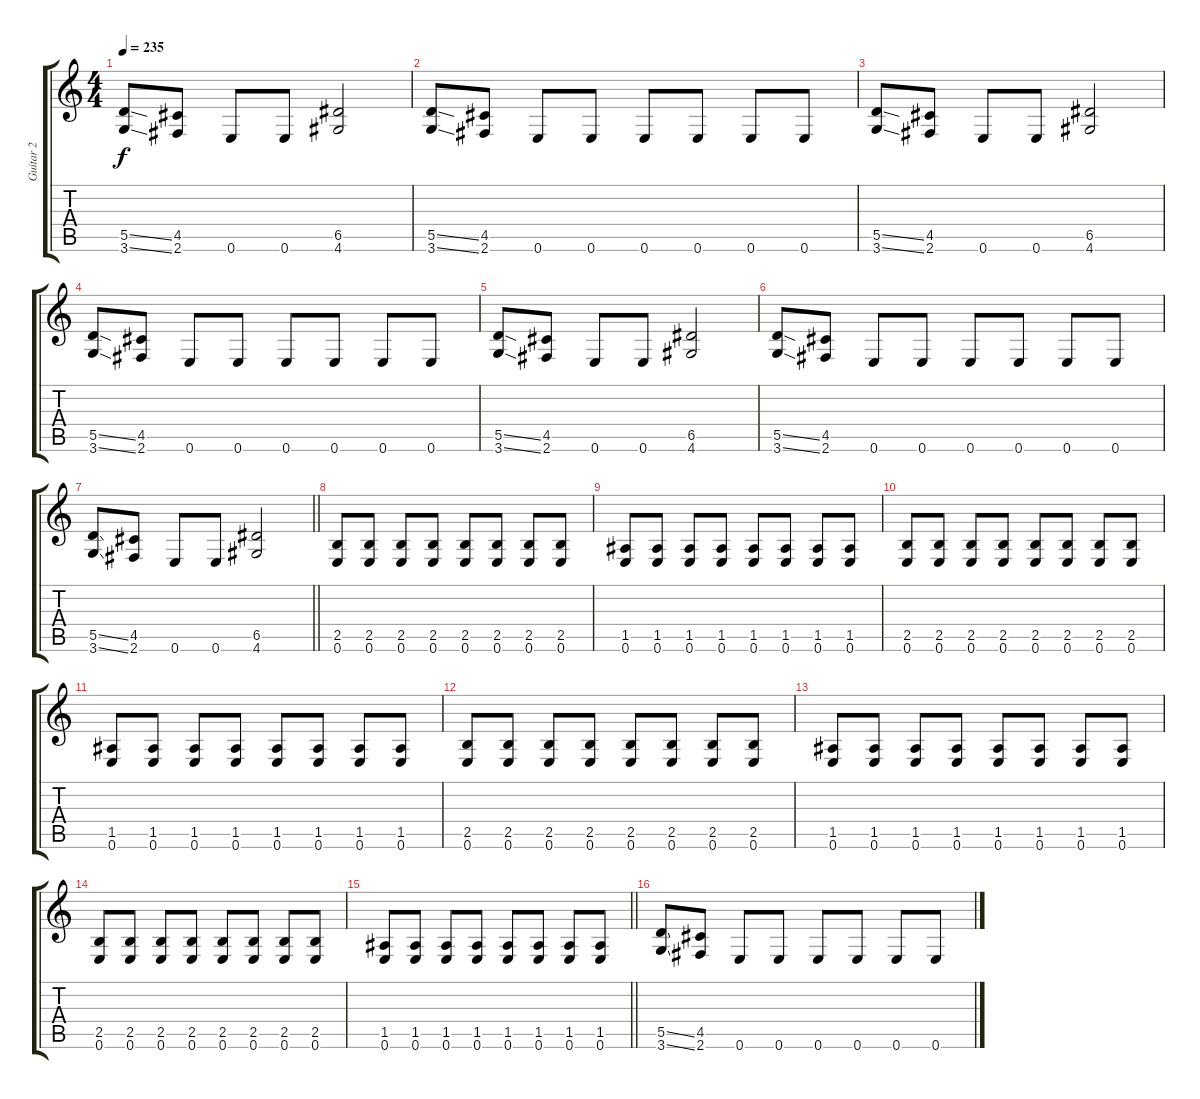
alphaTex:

\track ("Guitar 2" "Guitar 2") {instrument overdrivenguitar}
\staff {score tabs}
\tuning (E4 B3 G3 D3 A2 E2) {hide}
\ts (4 4)
\tempo 235
\clef g2
\ks c
(5.5{ss} 3.6{ss}).8{dy f} (4.5 2.6).8 0.6.8 0.6.8 (6.5 4.6).2 |
(5.5{ss} 3.6{ss}).8 (4.5 2.6).8 0.6.8 0.6.8 0.6.8 0.6.8 0.6.8 0.6.8 |
(5.5{ss} 3.6{ss}).8 (4.5 2.6).8 0.6.8 0.6.8 (6.5 4.6).2 |
(5.5{ss} 3.6{ss}).8 (4.5 2.6).8 0.6.8 0.6.8 0.6.8 0.6.8 0.6.8 0.6.8 |
(5.5{ss} 3.6{ss}).8 (4.5 2.6).8 0.6.8 0.6.8 (6.5 4.6).2 |
(5.5{ss} 3.6{ss}).8 (4.5 2.6).8 0.6.8 0.6.8 0.6.8 0.6.8 0.6.8 0.6.8 |
\barLineRight lightlight
(5.5{ss} 3.6{ss}).8 (4.5 2.6).8 0.6.8 0.6.8 (6.5 4.6).2 |
(2.5 0.6).8 (2.5 0.6).8 (2.5 0.6).8 (2.5 0.6).8 (2.5 0.6).8 (2.5 0.6).8 (2.5 0.6).8 (2.5 0.6).8 |
(1.5 0.6).8 (1.5 0.6).8 (1.5 0.6).8 (1.5 0.6).8 (1.5 0.6).8 (1.5 0.6).8 (1.5 0.6).8 (1.5 0.6).8 |
(2.5 0.6).8 (2.5 0.6).8 (2.5 0.6).8 (2.5 0.6).8 (2.5 0.6).8 (2.5 0.6).8 (2.5 0.6).8 (2.5 0.6).8 |
(1.5 0.6).8 (1.5 0.6).8 (1.5 0.6).8 (1.5 0.6).8 (1.5 0.6).8 (1.5 0.6).8 (1.5 0.6).8 (1.5 0.6).8 |
(2.5 0.6).8 (2.5 0.6).8 (2.5 0.6).8 (2.5 0.6).8 (2.5 0.6).8 (2.5 0.6).8 (2.5 0.6).8 (2.5 0.6).8 |
(1.5 0.6).8 (1.5 0.6).8 (1.5 0.6).8 (1.5 0.6).8 (1.5 0.6).8 (1.5 0.6).8 (1.5 0.6).8 (1.5 0.6).8 |
(2.5 0.6).8 (2.5 0.6).8 (2.5 0.6).8 (2.5 0.6).8 (2.5 0.6).8 (2.5 0.6).8 (2.5 0.6).8 (2.5 0.6).8 |
\barLineRight lightlight
(1.5 0.6).8 (1.5 0.6).8 (1.5 0.6).8 (1.5 0.6).8 (1.5 0.6).8 (1.5 0.6).8 (1.5 0.6).8 (1.5 0.6).8 |
(5.5{ss} 3.6{ss}).8 (4.5 2.6).8 0.6.8 0.6.8 0.6.8 0.6.8 0.6.8 0.6.8
